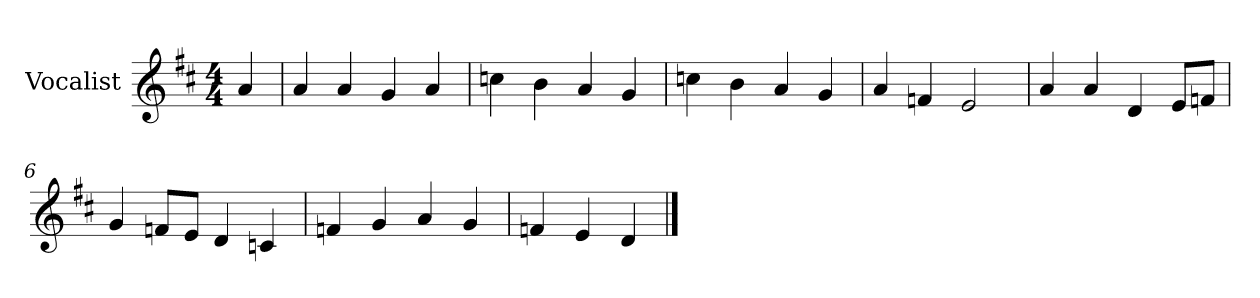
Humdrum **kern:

**kern
*part1
*staff1
*I"Vocalist
*k[f#c#]
*D:
*M4/4
=
4a
=1
4a
4a
4g
4a
=2
4ccn
4b
4a
4g
=3
4ccn
4b
4a
4g
=4
4a
4fn
2e
=5
4a
4a
4d
8eL
8fnJ
=6
4g
8fnL
8eJ
4d
4cn
=7
4fn
4g
4a
4g
=8
4fn
4e
4d
==
*-
